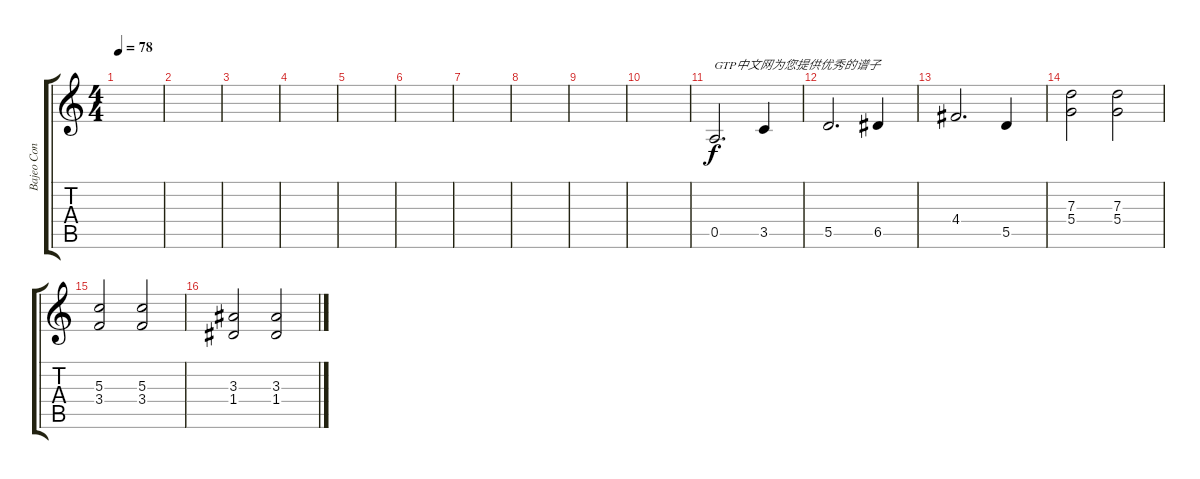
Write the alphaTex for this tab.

\track ("Bajeo Con Guitarra" "Bajeo Con ") {instrument electricguitarjazz}
\staff {score tabs}
\tuning (E4 B3 G3 D3 A2 E2) {hide}
\ts (4 4)
\tempo 78
\clef g2
\ks c
|
|
|
|
|
|
|
|
|
|
0.5.2{d txt "GTP中文网为您提供优秀的谱子"} 3.5.4 |
5.5.2{d} 6.5.4 |
4.4.2{d} 5.5.4 |
(7.3 5.4).2 (7.3 5.4).2 |
(5.3 3.4).2 (5.3 3.4).2 |
(3.3 1.4).2 (3.3 1.4).2
